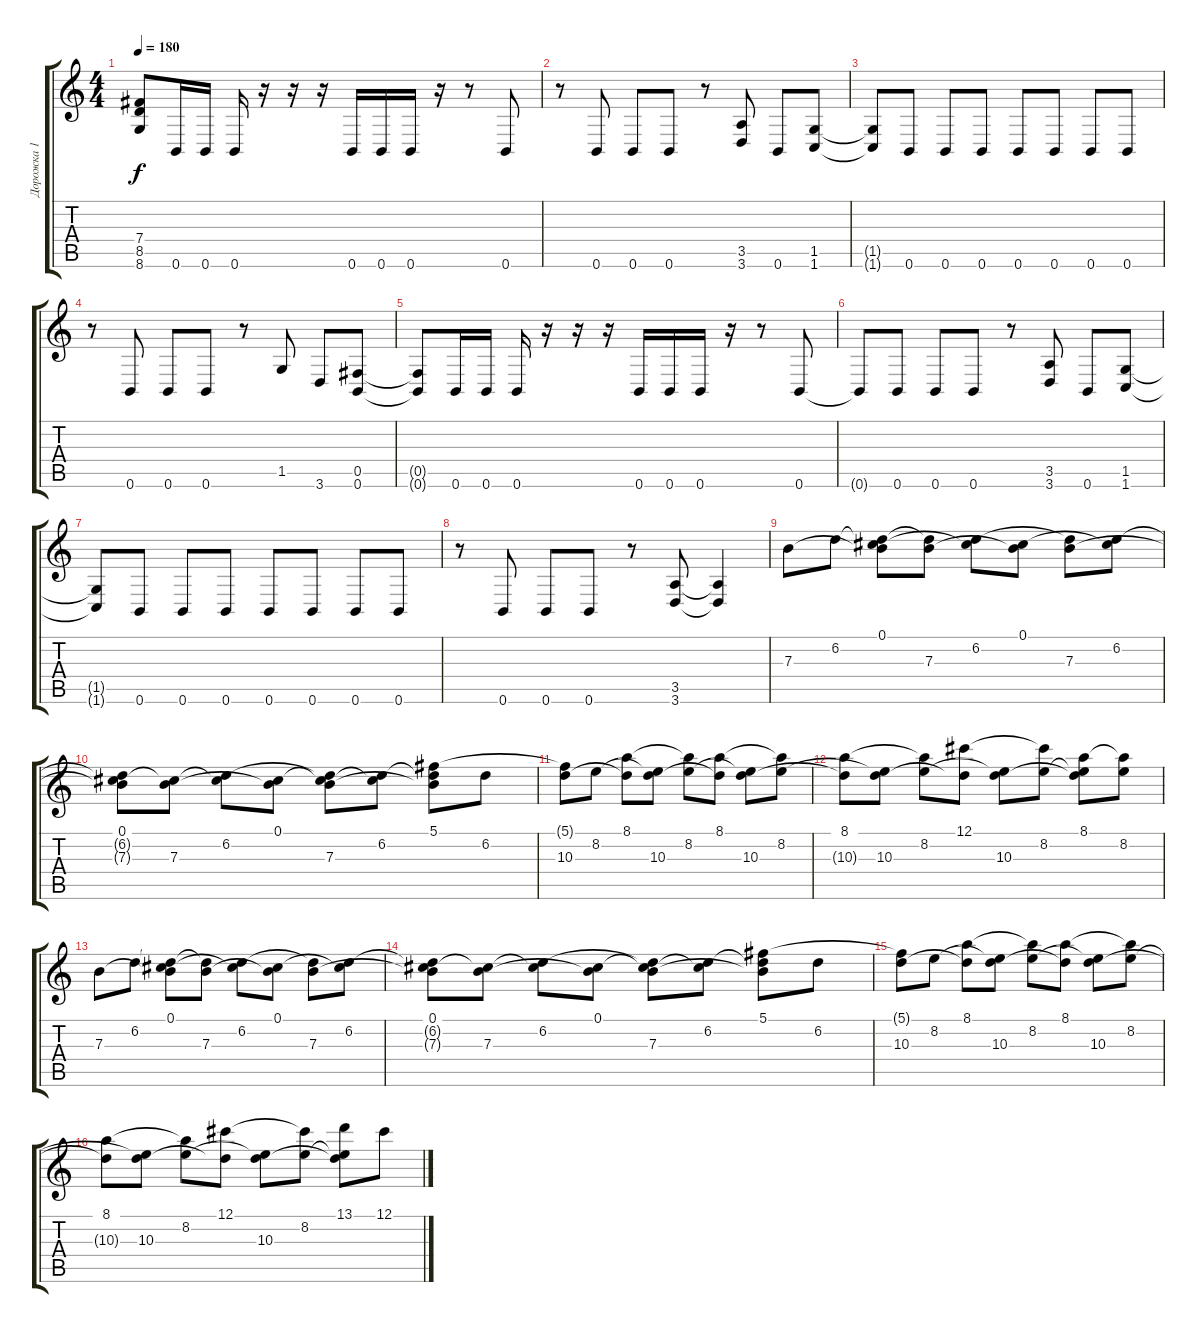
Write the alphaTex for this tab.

\track ("Дорожка 1" "Дорожка 1") {instrument overdrivenguitar}
\staff {score tabs}
\tuning (Db4 Ab3 E3 B2 Gb2 B1) {hide}
\ts (4 4)
\tempo 180
\clef g2
\ks c
(7.4{t} 8.5{t} 8.6{t}).8{dy f} 0.6.16 0.6.16 0.6.16 r.16 r.16 r.16 0.6.16 0.6.16 0.6.16 r.16 r.8 0.6.8 |
r.8 0.6.8 0.6.8 0.6.8 r.8 (3.5 3.6).8 0.6.8 (1.5 1.6).8 |
(1.5{t} 1.6{t}).8 0.6.8 0.6.8 0.6.8 0.6.8 0.6.8 0.6.8 0.6.8 |
r.8 0.6.8 0.6.8 0.6.8 r.8 1.5.8 3.6.8 (0.5 0.6).8 |
(0.5{t} 0.6{t}).8 0.6.16 0.6.16 0.6.16 r.16 r.16 r.16 0.6.16 0.6.16 0.6.16 r.16 r.8 0.6.8 |
0.6{t}.8 0.6.8 0.6.8 0.6.8 r.8 (3.5 3.6).8 0.6.8 (1.5 1.6).8 |
(1.5{t} 1.6{t}).8 0.6.8 0.6.8 0.6.8 0.6.8 0.6.8 0.6.8 0.6.8 |
r.8 0.6.8 0.6.8 0.6.8 r.8 (3.5 3.6).8 (3.5{t} 3.6{t}).4 |
7.3.8 6.2.8 (0.1 6.2{t} 7.3{t}).8 (6.2{t} 7.3).8 (0.1{t} 6.2).8 (0.1 7.3{t}).8 (6.2{t} 7.3).8 (0.1{t} 6.2).8 |
(0.1 6.2{t} 7.3{t}).8 (0.1{t} 7.3).8 (0.1{t} 6.2).8 (0.1 7.3{t}).8 (0.1{t} 6.2{t} 7.3).8 (0.1{t} 6.2).8 (5.1 6.2{t} 7.3{t}).8 6.2.8 |
(5.1{t} 10.3).8 8.2.8 (8.1 10.3{t}).8 (8.2{t} 10.3).8 (8.1{t} 8.2).8 (8.1 10.3{t}).8 (8.2{t} 10.3).8 (8.1{t} 8.2).8 |
(8.1 10.3{t}).8 (8.2{t} 10.3).8 (8.1{t} 8.2).8 (12.1 10.3{t}).8 (8.2{t} 10.3).8 (12.1{t} 8.2).8 (8.1 8.2{t} 10.3{t}).8 (8.1{t} 8.2).8 |
7.3.8 6.2.8 (0.1 6.2{t} 7.3{t}).8 (6.2{t} 7.3).8 (0.1{t} 6.2).8 (0.1 7.3{t}).8 (6.2{t} 7.3).8 (0.1{t} 6.2).8 |
(0.1 6.2{t} 7.3{t}).8 (0.1{t} 7.3).8 (0.1{t} 6.2).8 (0.1 7.3{t}).8 (0.1{t} 6.2{t} 7.3).8 (0.1{t} 6.2).8 (5.1 6.2{t} 7.3{t}).8 6.2.8 |
(5.1{t} 10.3).8 8.2.8 (8.1 10.3{t}).8 (8.2{t} 10.3).8 (8.1{t} 8.2).8 (8.1 10.3{t}).8 (8.2{t} 10.3).8 (8.1{t} 8.2).8 |
(8.1 10.3{t}).8 (8.2{t} 10.3).8 (8.1{t} 8.2).8 (12.1 10.3{t}).8 (8.2{t} 10.3).8 (12.1{t} 8.2).8 (13.1 8.2{t} 10.3{t}).8 12.1.8
